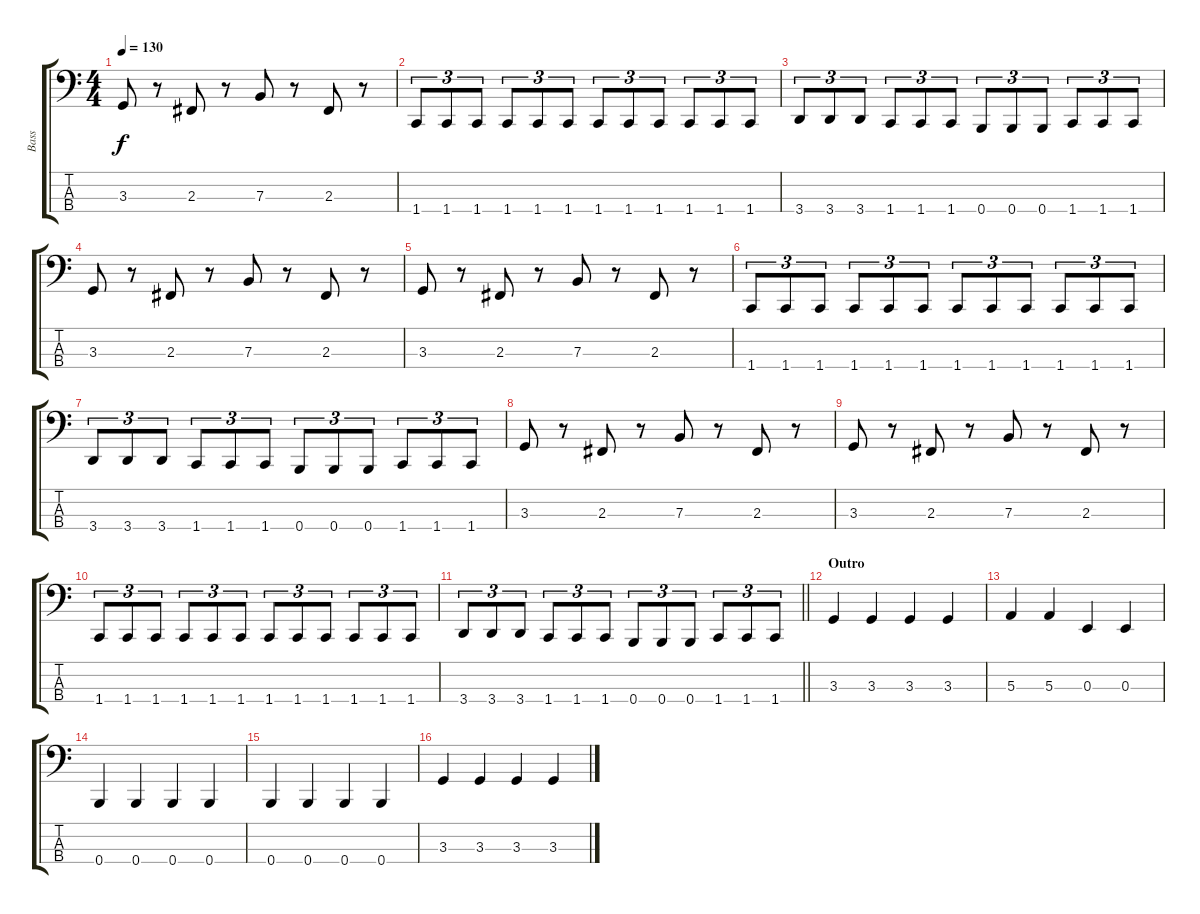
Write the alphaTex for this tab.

\track ("Bass" "Bass") {instrument electricbasspick}
\staff {score tabs}
\tuning (D2 A1 E1 B0) {hide}
\ts (4 4)
\tempo 130
\clef f4
\ks c
3.3.8{dy f} r.8 2.3.8 r.8 7.3.8 r.8 2.3.8 r.8 |
1.4.8{tu (3 2)} 1.4.8{tu (3 2)} 1.4.8{tu (3 2)} 1.4.8{tu (3 2)} 1.4.8{tu (3 2)} 1.4.8{tu (3 2)} 1.4.8{tu (3 2)} 1.4.8{tu (3 2)} 1.4.8{tu (3 2)} 1.4.8{tu (3 2)} 1.4.8{tu (3 2)} 1.4.8{tu (3 2)} |
3.4.8{tu (3 2)} 3.4.8{tu (3 2)} 3.4.8{tu (3 2)} 1.4.8{tu (3 2)} 1.4.8{tu (3 2)} 1.4.8{tu (3 2)} 0.4.8{tu (3 2)} 0.4.8{tu (3 2)} 0.4.8{tu (3 2)} 1.4.8{tu (3 2)} 1.4.8{tu (3 2)} 1.4.8{tu (3 2)} |
3.3.8 r.8 2.3.8 r.8 7.3.8 r.8 2.3.8 r.8 |
3.3.8 r.8 2.3.8 r.8 7.3.8 r.8 2.3.8 r.8 |
1.4.8{tu (3 2)} 1.4.8{tu (3 2)} 1.4.8{tu (3 2)} 1.4.8{tu (3 2)} 1.4.8{tu (3 2)} 1.4.8{tu (3 2)} 1.4.8{tu (3 2)} 1.4.8{tu (3 2)} 1.4.8{tu (3 2)} 1.4.8{tu (3 2)} 1.4.8{tu (3 2)} 1.4.8{tu (3 2)} |
3.4.8{tu (3 2)} 3.4.8{tu (3 2)} 3.4.8{tu (3 2)} 1.4.8{tu (3 2)} 1.4.8{tu (3 2)} 1.4.8{tu (3 2)} 0.4.8{tu (3 2)} 0.4.8{tu (3 2)} 0.4.8{tu (3 2)} 1.4.8{tu (3 2)} 1.4.8{tu (3 2)} 1.4.8{tu (3 2)} |
3.3.8 r.8 2.3.8 r.8 7.3.8 r.8 2.3.8 r.8 |
3.3.8 r.8 2.3.8 r.8 7.3.8 r.8 2.3.8 r.8 |
1.4.8{tu (3 2)} 1.4.8{tu (3 2)} 1.4.8{tu (3 2)} 1.4.8{tu (3 2)} 1.4.8{tu (3 2)} 1.4.8{tu (3 2)} 1.4.8{tu (3 2)} 1.4.8{tu (3 2)} 1.4.8{tu (3 2)} 1.4.8{tu (3 2)} 1.4.8{tu (3 2)} 1.4.8{tu (3 2)} |
\barLineRight lightlight
3.4.8{tu (3 2)} 3.4.8{tu (3 2)} 3.4.8{tu (3 2)} 1.4.8{tu (3 2)} 1.4.8{tu (3 2)} 1.4.8{tu (3 2)} 0.4.8{tu (3 2)} 0.4.8{tu (3 2)} 0.4.8{tu (3 2)} 1.4.8{tu (3 2)} 1.4.8{tu (3 2)} 1.4.8{tu (3 2)} |
\section ("" "Outro")
3.3.4 3.3.4 3.3.4 3.3.4 |
5.3.4 5.3.4 0.3.4 0.3.4 |
0.4.4 0.4.4 0.4.4 0.4.4 |
0.4.4 0.4.4 0.4.4 0.4.4 |
3.3.4 3.3.4 3.3.4 3.3.4
